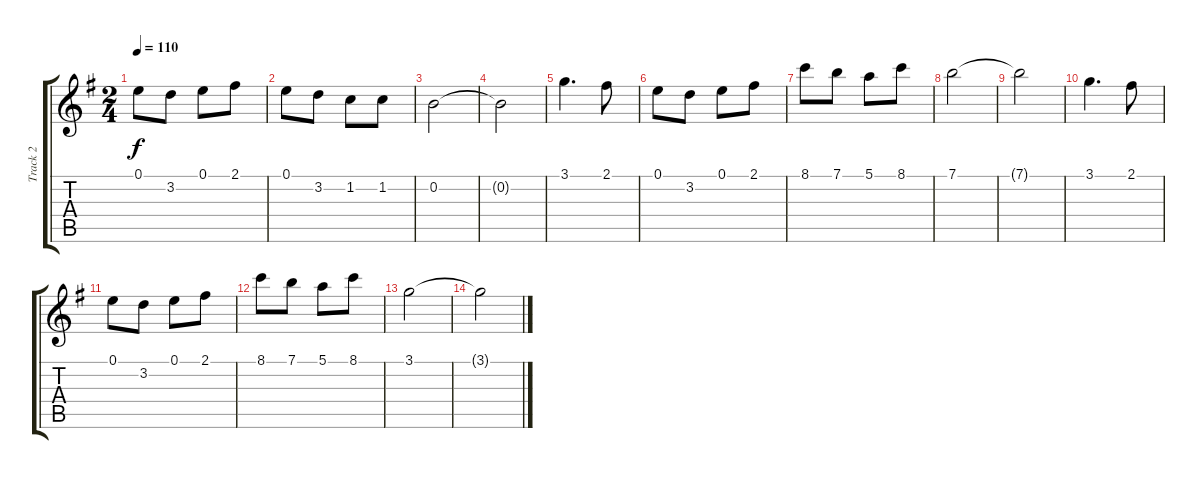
\track ("Track 2" "Track 2") {instrument acousticguitarnylon}
\staff {score tabs}
\tuning (E4 B3 G3 D3 A2 E2) {hide}
\ts (2 4)
\tempo 110
\clef g2
\ks g
0.1.8{dy f} 3.2.8 0.1.8 2.1.8 |
0.1.8 3.2.8 1.2.8 1.2.8 |
0.2.2 |
0.2{t}.2 |
3.1.4{d} 2.1.8 |
0.1.8 3.2.8 0.1.8 2.1.8 |
8.1.8 7.1.8 5.1.8 8.1.8 |
7.1.2 |
7.1{t}.2 |
3.1.4{d} 2.1.8 |
0.1.8 3.2.8 0.1.8 2.1.8 |
8.1.8 7.1.8 5.1.8 8.1.8 |
3.1.2 |
3.1{t}.2
